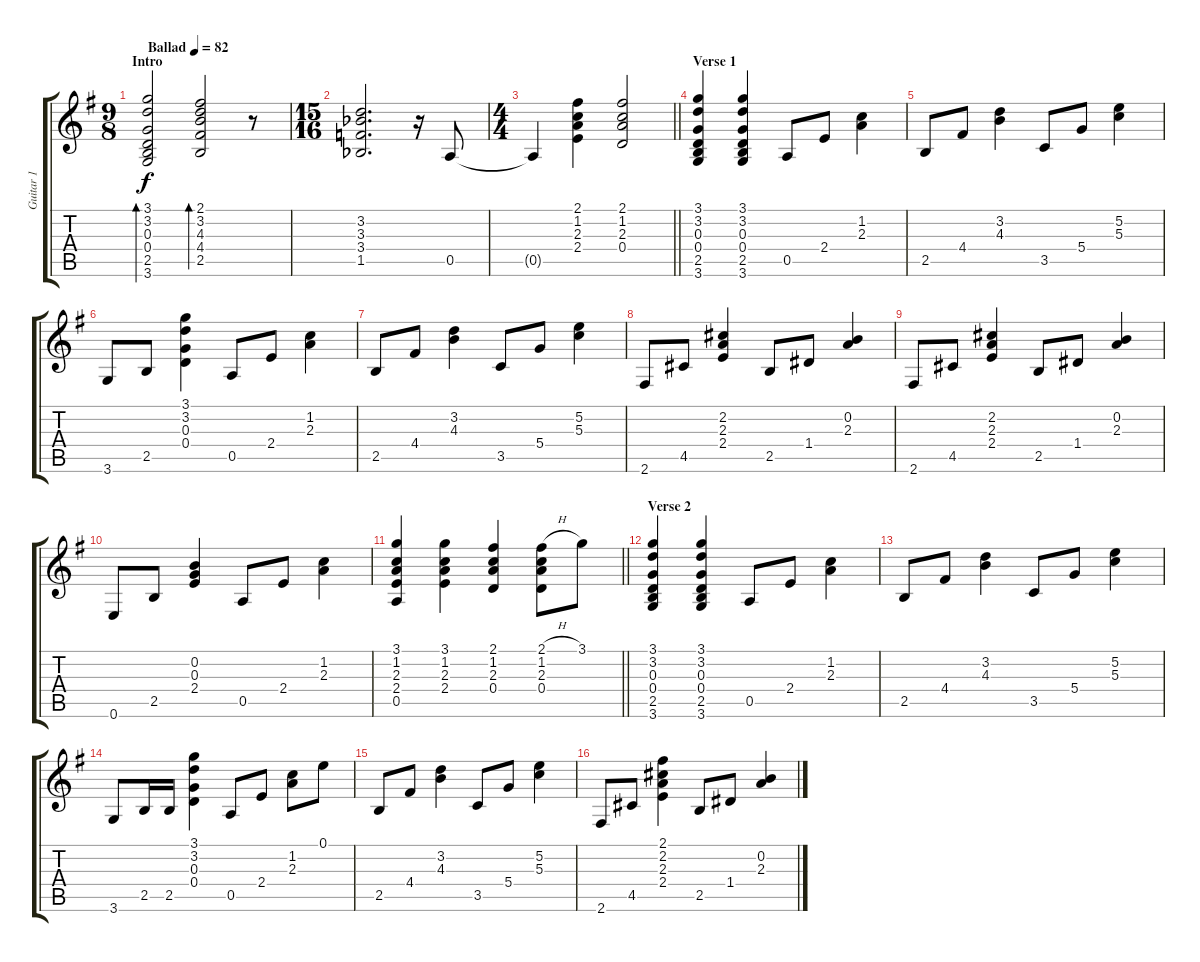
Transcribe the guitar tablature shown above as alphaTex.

\track ("Guitar 1" "Guitar 1") {instrument electricguitarjazz}
\staff {score tabs}
\tuning (E4 B3 G3 D3 A2 E2) {hide}
\ts (9 8)
\section ("" "Intro")
\tempo (82 "Ballad")
\clef g2
\ks eminor
(3.1 3.2 0.3 0.4 2.5 3.6).2{bd 30 dy f instrument electricguitarjazz} (2.1 3.2 4.3 4.4 2.5).2{bd 30} r.8 |
\ts (15 16)
(3.2 3.3{acc b} 3.4 1.5{acc b}).2{d} r.16 0.5.8 |
\ts (4 4)
\barLineRight lightlight
0.5{t}.4 (2.1 1.2 2.3 2.4).4 (2.1 1.2 2.3 0.4).2 |
\section ("" "Verse 1")
(3.1 3.2 0.3 0.4 2.5 3.6).4 (3.1 3.2 0.3 0.4 2.5 3.6).4 0.5.8 2.4.8 (1.2 2.3).4 |
2.5.8 4.4.8 (3.2 4.3).4 3.5.8 5.4.8 (5.2 5.3).4 |
3.6.8 2.5.8 (3.1 3.2 0.3 0.4).4 0.5.8 2.4.8 (1.2 2.3).4 |
2.5.8 4.4.8 (3.2 4.3).4 3.5.8 5.4.8 (5.2 5.3).4 |
2.6.8 4.5.8 (2.2 2.3 2.4).4 2.5.8 1.4.8 (0.2 2.3).4 |
2.6.8 4.5.8 (2.2 2.3 2.4).4 2.5.8 1.4.8 (0.2 2.3).4 |
0.6.8 2.5.8 (0.2 0.3 2.4).4 0.5.8 2.4.8 (1.2 2.3).4 |
\barLineRight lightlight
(3.1 1.2 2.3 2.4 0.5).4 (3.1 1.2 2.3 2.4).4 (2.1 1.2 2.3 0.4).4 (2.1{h} 1.2 2.3 0.4).8 3.1.8 |
\section ("" "Verse 2")
(3.1 3.2 0.3 0.4 2.5 3.6).4 (3.1 3.2 0.3 0.4 2.5 3.6).4 0.5.8 2.4.8 (1.2 2.3).4 |
2.5.8 4.4.8 (3.2 4.3).4 3.5.8 5.4.8 (5.2 5.3).4 |
3.6.8 2.5.16 2.5.16 (3.1 3.2 0.3 0.4).4 0.5.8 2.4.8 (1.2 2.3).8 0.1.8 |
2.5.8 4.4.8 (3.2 4.3).4 3.5.8 5.4.8 (5.2 5.3).4 |
2.6.8 4.5.8 (2.1 2.2 2.3 2.4).4 2.5.8 1.4.8 (0.2 2.3).4
